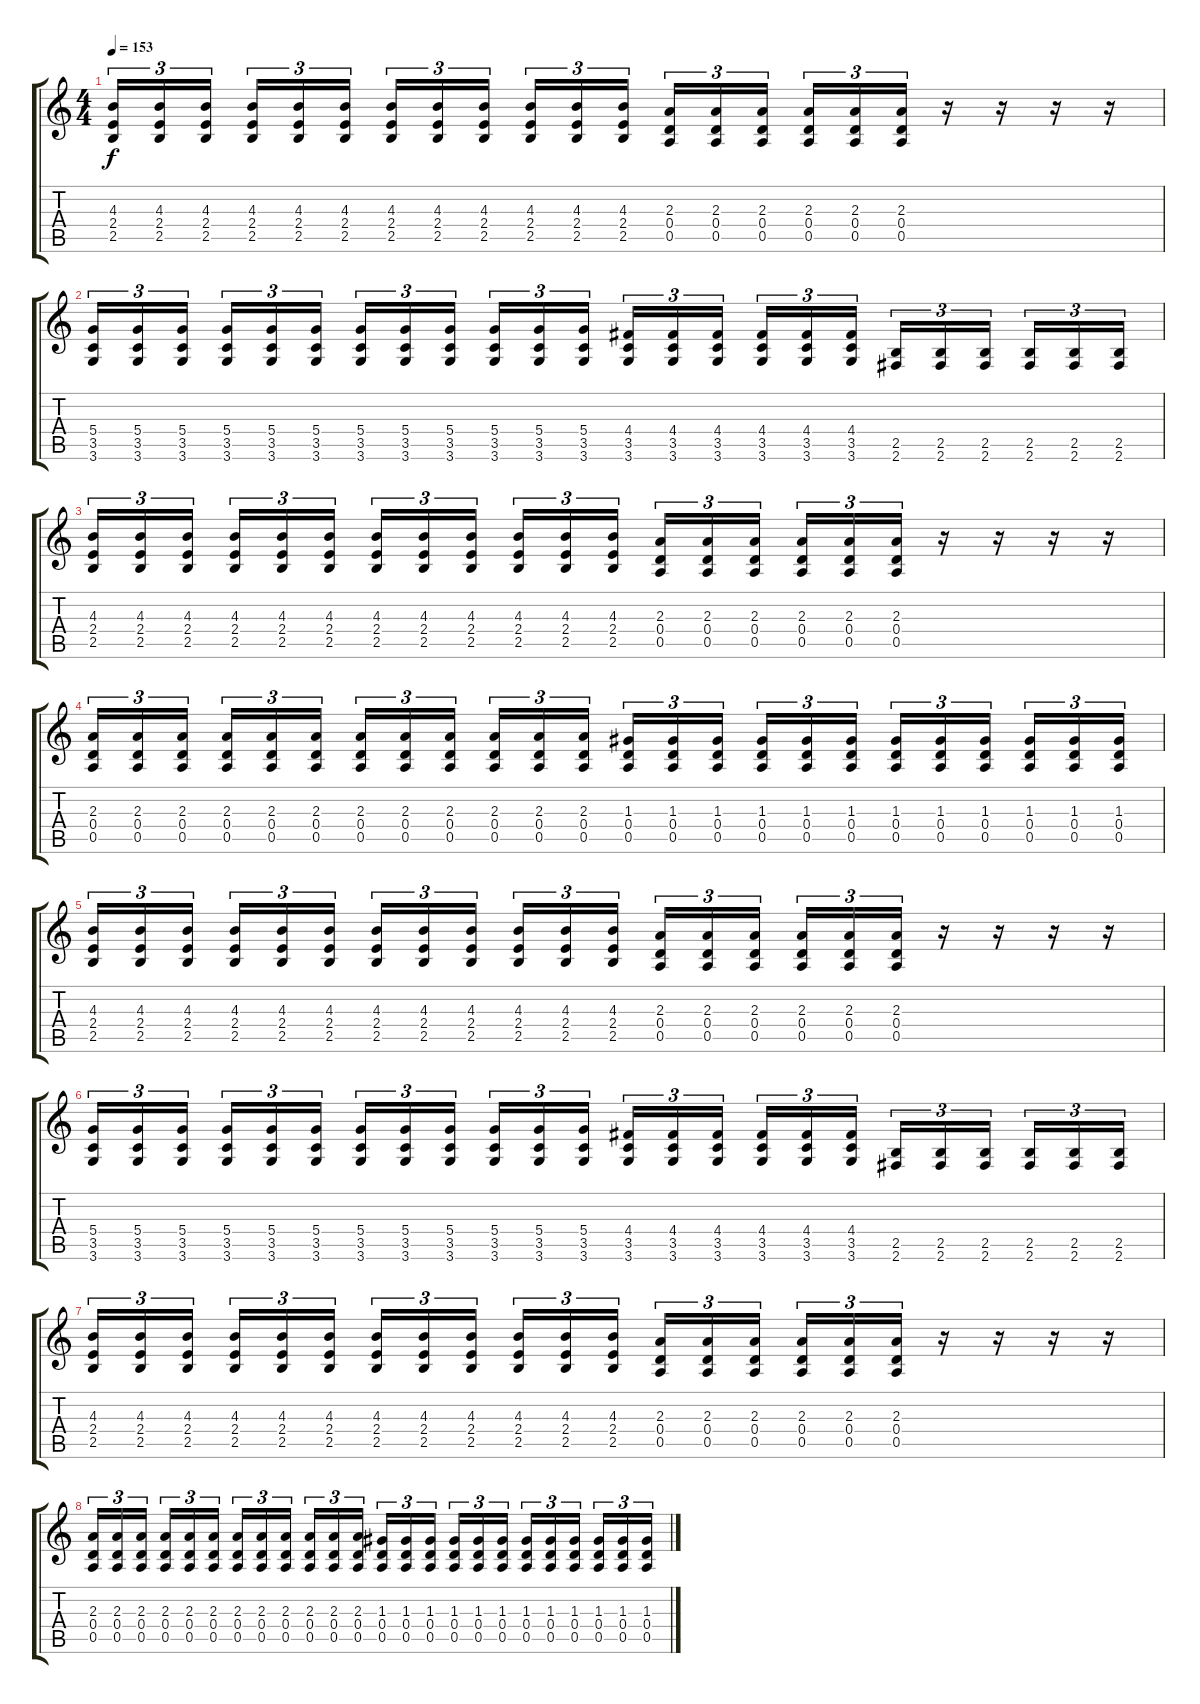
\track "" {instrument overdrivenguitar}
\staff {score tabs}
\tuning (E4 B3 G3 D3 A2 E2) {hide}
\ts (4 4)
\section ("" "")
\tempo 153
\clef g2
\ks c
(4.3 2.4 2.5).16{tu (3 2) dy f} (4.3 2.4 2.5).16{tu (3 2)} (4.3 2.4 2.5).16{tu (3 2)} (4.3 2.4 2.5).16{tu (3 2)} (4.3 2.4 2.5).16{tu (3 2)} (4.3 2.4 2.5).16{tu (3 2)} (4.3 2.4 2.5).16{tu (3 2)} (4.3 2.4 2.5).16{tu (3 2)} (4.3 2.4 2.5).16{tu (3 2)} (4.3 2.4 2.5).16{tu (3 2)} (4.3 2.4 2.5).16{tu (3 2)} (4.3 2.4 2.5).16{tu (3 2)} (2.3 0.4 0.5).16{tu (3 2)} (2.3 0.4 0.5).16{tu (3 2)} (2.3 0.4 0.5).16{tu (3 2)} (2.3 0.4 0.5).16{tu (3 2)} (2.3 0.4 0.5).16{tu (3 2)} (2.3 0.4 0.5).16{tu (3 2)} r.16 r.16 r.16 r.16 |
(5.4 3.5 3.6).16{tu (3 2)} (5.4 3.5 3.6).16{tu (3 2)} (5.4 3.5 3.6).16{tu (3 2)} (5.4 3.5 3.6).16{tu (3 2)} (5.4 3.5 3.6).16{tu (3 2)} (5.4 3.5 3.6).16{tu (3 2)} (5.4 3.5 3.6).16{tu (3 2)} (5.4 3.5 3.6).16{tu (3 2)} (5.4 3.5 3.6).16{tu (3 2)} (5.4 3.5 3.6).16{tu (3 2)} (5.4 3.5 3.6).16{tu (3 2)} (5.4 3.5 3.6).16{tu (3 2)} (4.4 3.5 3.6).16{tu (3 2)} (4.4 3.5 3.6).16{tu (3 2)} (4.4 3.5 3.6).16{tu (3 2)} (4.4 3.5 3.6).16{tu (3 2)} (4.4 3.5 3.6).16{tu (3 2)} (4.4 3.5 3.6).16{tu (3 2)} (2.5 2.6).16{tu (3 2)} (2.5 2.6).16{tu (3 2)} (2.5 2.6).16{tu (3 2)} (2.5 2.6).16{tu (3 2)} (2.5 2.6).16{tu (3 2)} (2.5 2.6).16{tu (3 2)} |
(4.3 2.4 2.5).16{tu (3 2)} (4.3 2.4 2.5).16{tu (3 2)} (4.3 2.4 2.5).16{tu (3 2)} (4.3 2.4 2.5).16{tu (3 2)} (4.3 2.4 2.5).16{tu (3 2)} (4.3 2.4 2.5).16{tu (3 2)} (4.3 2.4 2.5).16{tu (3 2)} (4.3 2.4 2.5).16{tu (3 2)} (4.3 2.4 2.5).16{tu (3 2)} (4.3 2.4 2.5).16{tu (3 2)} (4.3 2.4 2.5).16{tu (3 2)} (4.3 2.4 2.5).16{tu (3 2)} (2.3 0.4 0.5).16{tu (3 2)} (2.3 0.4 0.5).16{tu (3 2)} (2.3 0.4 0.5).16{tu (3 2)} (2.3 0.4 0.5).16{tu (3 2)} (2.3 0.4 0.5).16{tu (3 2)} (2.3 0.4 0.5).16{tu (3 2)} r.16 r.16 r.16 r.16 |
(2.3 0.4 0.5).16{tu (3 2)} (2.3 0.4 0.5).16{tu (3 2)} (2.3 0.4 0.5).16{tu (3 2)} (2.3 0.4 0.5).16{tu (3 2)} (2.3 0.4 0.5).16{tu (3 2)} (2.3 0.4 0.5).16{tu (3 2)} (2.3 0.4 0.5).16{tu (3 2)} (2.3 0.4 0.5).16{tu (3 2)} (2.3 0.4 0.5).16{tu (3 2)} (2.3 0.4 0.5).16{tu (3 2)} (2.3 0.4 0.5).16{tu (3 2)} (2.3 0.4 0.5).16{tu (3 2)} (1.3 0.4 0.5).16{tu (3 2) volume 10} (1.3 0.4 0.5).16{tu (3 2)} (1.3 0.4 0.5).16{tu (3 2)} (1.3 0.4 0.5).16{tu (3 2)} (1.3 0.4 0.5).16{tu (3 2)} (1.3 0.4 0.5).16{tu (3 2)} (1.3 0.4 0.5).16{tu (3 2)} (1.3 0.4 0.5).16{tu (3 2)} (1.3 0.4 0.5).16{tu (3 2)} (1.3 0.4 0.5).16{tu (3 2)} (1.3 0.4 0.5).16{tu (3 2)} (1.3 0.4 0.5).16{tu (3 2)} |
(4.3 2.4 2.5).16{tu (3 2) volume 14} (4.3 2.4 2.5).16{tu (3 2)} (4.3 2.4 2.5).16{tu (3 2)} (4.3 2.4 2.5).16{tu (3 2)} (4.3 2.4 2.5).16{tu (3 2)} (4.3 2.4 2.5).16{tu (3 2)} (4.3 2.4 2.5).16{tu (3 2)} (4.3 2.4 2.5).16{tu (3 2)} (4.3 2.4 2.5).16{tu (3 2)} (4.3 2.4 2.5).16{tu (3 2)} (4.3 2.4 2.5).16{tu (3 2)} (4.3 2.4 2.5).16{tu (3 2)} (2.3 0.4 0.5).16{tu (3 2)} (2.3 0.4 0.5).16{tu (3 2)} (2.3 0.4 0.5).16{tu (3 2)} (2.3 0.4 0.5).16{tu (3 2)} (2.3 0.4 0.5).16{tu (3 2)} (2.3 0.4 0.5).16{tu (3 2)} r.16 r.16 r.16 r.16 |
(5.4 3.5 3.6).16{tu (3 2)} (5.4 3.5 3.6).16{tu (3 2)} (5.4 3.5 3.6).16{tu (3 2)} (5.4 3.5 3.6).16{tu (3 2)} (5.4 3.5 3.6).16{tu (3 2)} (5.4 3.5 3.6).16{tu (3 2)} (5.4 3.5 3.6).16{tu (3 2)} (5.4 3.5 3.6).16{tu (3 2)} (5.4 3.5 3.6).16{tu (3 2)} (5.4 3.5 3.6).16{tu (3 2)} (5.4 3.5 3.6).16{tu (3 2)} (5.4 3.5 3.6).16{tu (3 2)} (4.4 3.5 3.6).16{tu (3 2)} (4.4 3.5 3.6).16{tu (3 2)} (4.4 3.5 3.6).16{tu (3 2)} (4.4 3.5 3.6).16{tu (3 2)} (4.4 3.5 3.6).16{tu (3 2)} (4.4 3.5 3.6).16{tu (3 2)} (2.5 2.6).16{tu (3 2)} (2.5 2.6).16{tu (3 2)} (2.5 2.6).16{tu (3 2)} (2.5 2.6).16{tu (3 2)} (2.5 2.6).16{tu (3 2)} (2.5 2.6).16{tu (3 2)} |
(4.3 2.4 2.5).16{tu (3 2)} (4.3 2.4 2.5).16{tu (3 2)} (4.3 2.4 2.5).16{tu (3 2)} (4.3 2.4 2.5).16{tu (3 2)} (4.3 2.4 2.5).16{tu (3 2)} (4.3 2.4 2.5).16{tu (3 2)} (4.3 2.4 2.5).16{tu (3 2)} (4.3 2.4 2.5).16{tu (3 2)} (4.3 2.4 2.5).16{tu (3 2)} (4.3 2.4 2.5).16{tu (3 2)} (4.3 2.4 2.5).16{tu (3 2)} (4.3 2.4 2.5).16{tu (3 2)} (2.3 0.4 0.5).16{tu (3 2)} (2.3 0.4 0.5).16{tu (3 2)} (2.3 0.4 0.5).16{tu (3 2)} (2.3 0.4 0.5).16{tu (3 2)} (2.3 0.4 0.5).16{tu (3 2)} (2.3 0.4 0.5).16{tu (3 2)} r.16 r.16 r.16 r.16 |
(2.3 0.4 0.5).16{tu (3 2)} (2.3 0.4 0.5).16{tu (3 2)} (2.3 0.4 0.5).16{tu (3 2)} (2.3 0.4 0.5).16{tu (3 2)} (2.3 0.4 0.5).16{tu (3 2)} (2.3 0.4 0.5).16{tu (3 2)} (2.3 0.4 0.5).16{tu (3 2)} (2.3 0.4 0.5).16{tu (3 2)} (2.3 0.4 0.5).16{tu (3 2)} (2.3 0.4 0.5).16{tu (3 2)} (2.3 0.4 0.5).16{tu (3 2)} (2.3 0.4 0.5).16{tu (3 2)} (1.3 0.4 0.5).16{tu (3 2)} (1.3 0.4 0.5).16{tu (3 2)} (1.3 0.4 0.5).16{tu (3 2)} (1.3 0.4 0.5).16{tu (3 2)} (1.3 0.4 0.5).16{tu (3 2)} (1.3 0.4 0.5).16{tu (3 2)} (1.3 0.4 0.5).16{tu (3 2)} (1.3 0.4 0.5).16{tu (3 2)} (1.3 0.4 0.5).16{tu (3 2)} (1.3 0.4 0.5).16{tu (3 2)} (1.3 0.4 0.5).16{tu (3 2)} (1.3 0.4 0.5).16{tu (3 2)}
